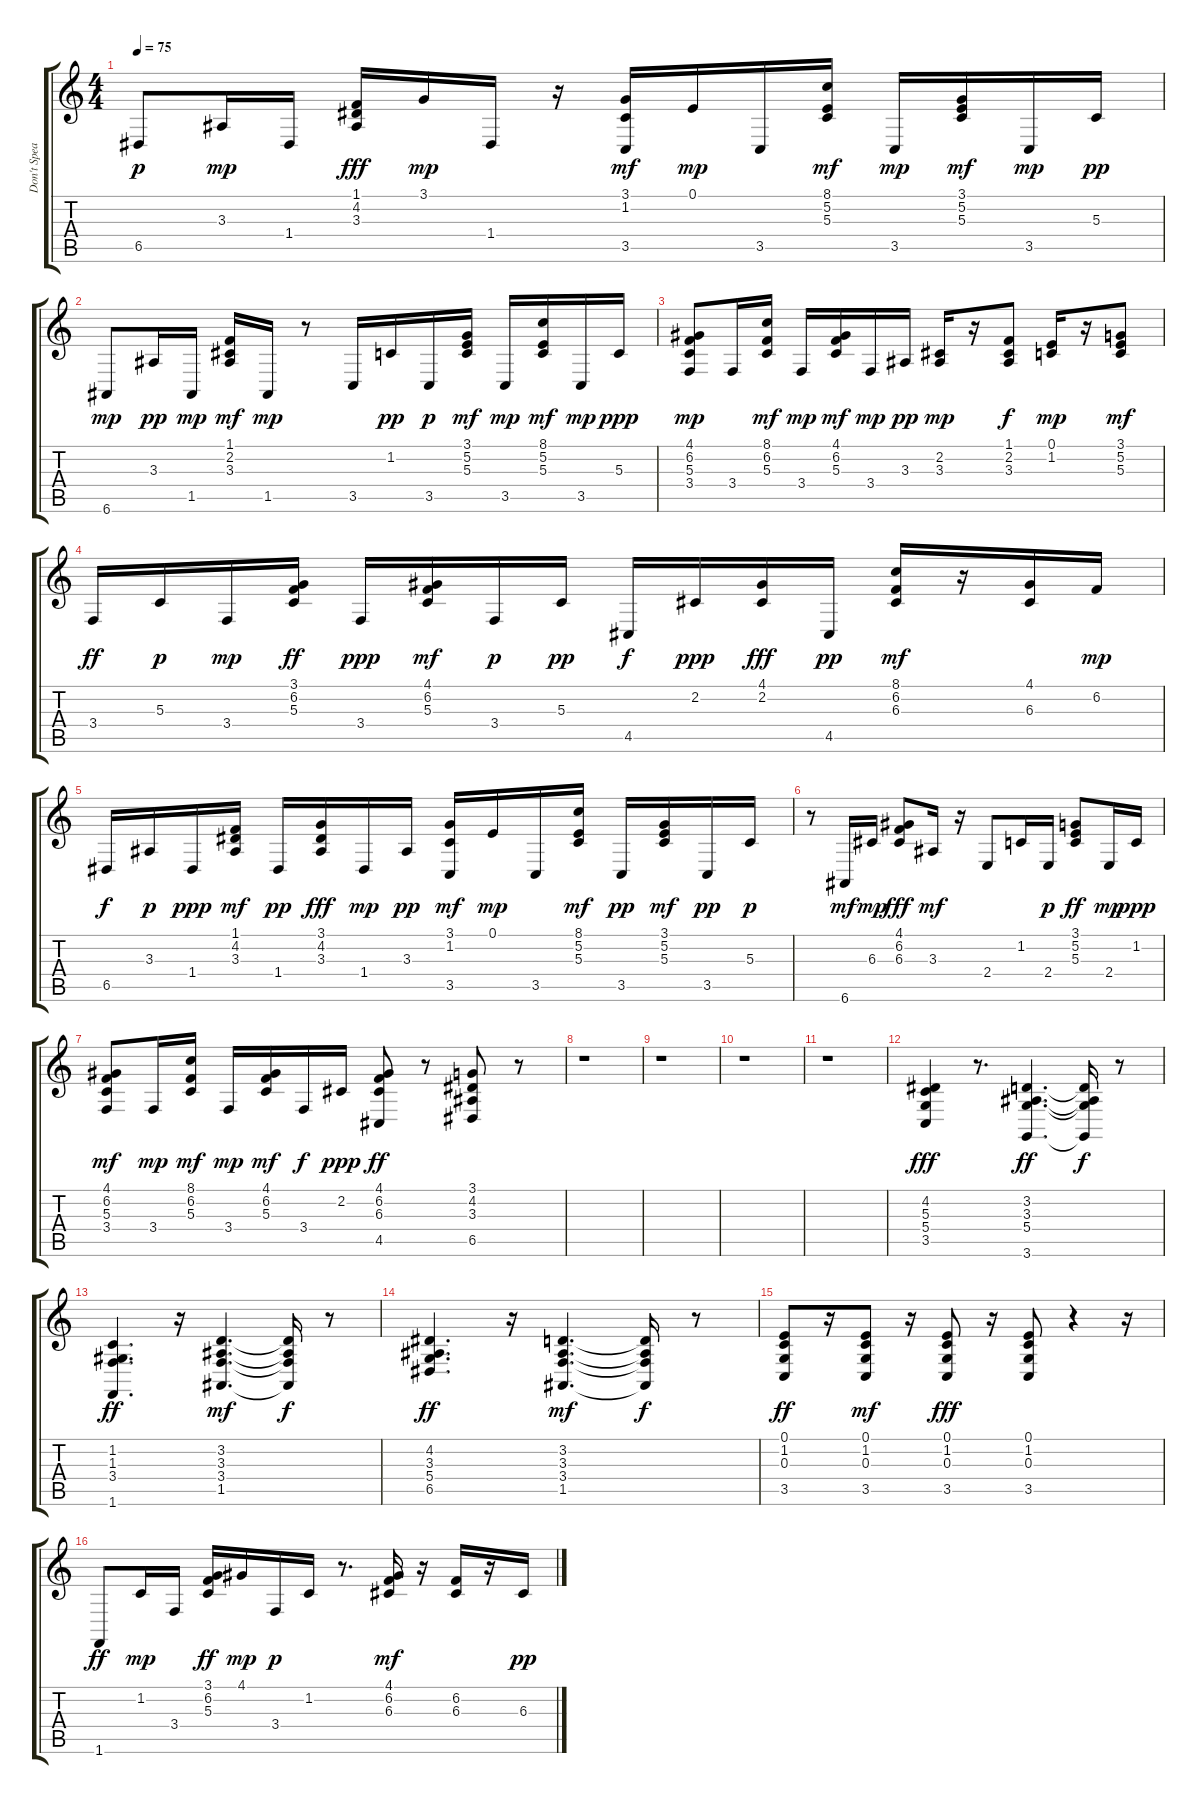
\track ("Don't Speak" "Don't Spea") {instrument acousticgrandpiano}
\staff {score tabs}
\tuning (E4 B3 G3 D3 A2 E2) {hide}
\ts (4 4)
\tempo 75
\clef g2
\ks c
6.5.8{dy p} 3.3.16{dy mp} 1.4.16 (1.1 4.2 3.3).16{dy fff} 3.1.16{dy mp} 1.4.16 r.16 (3.1 1.2 3.5).16{dy mf} 0.1.16{dy mp} 3.5.16 (8.1 5.2 5.3).16{dy mf} 3.5.16{dy mp} (3.1 5.2 5.3).16{dy mf} 3.5.16{dy mp} 5.3.16{dy pp} |
6.6.8{dy mp} 3.3.16{dy pp} 1.5.16{dy mp} (1.1 2.2 3.3).16{dy mf} 1.5.16{dy mp} r.8 3.5.16 1.2.16{dy pp} 3.5.16{dy p} (3.1 5.2 5.3).16{dy mf} 3.5.16{dy mp} (8.1 5.2 5.3).16{dy mf} 3.5.16{dy mp} 5.3.16{dy ppp} |
(4.1 6.2 5.3 3.4).8{dy mp} 3.4.16 (8.1 6.2 5.3).16{dy mf} 3.4.16{dy mp} (4.1 6.2 5.3).16{dy mf} 3.4.16{dy mp} 3.3.16{dy pp} (2.2 3.3).16{dy mp} r.16 (1.1 2.2 3.3).8{dy f} (0.1 1.2).16{dy mp} r.16 (3.1 5.2 5.3).8{dy mf} |
3.4.16{dy ff} 5.3.16{dy p} 3.4.16{dy mp} (3.1 6.2 5.3).16{dy ff} 3.4.16{dy ppp} (4.1 6.2 5.3).16{dy mf} 3.4.16{dy p} 5.3.16{dy pp} 4.5.16{dy f} 2.2.16{dy ppp} (4.1 2.2).16{dy fff} 4.5.16{dy pp} (8.1 6.2 6.3).16{dy mf} r.16 (4.1 6.3).16 6.2.16{dy mp} |
6.5.16{dy f} 3.3.16{dy p} 1.4.16{dy ppp} (1.1 4.2 3.3).16{dy mf} 1.4.16{dy pp} (3.1 4.2 3.3).16{dy fff} 1.4.16{dy mp} 3.3.16{dy pp} (3.1 1.2 3.5).16{dy mf} 0.1.16{dy mp} 3.5.16 (8.1 5.2 5.3).16{dy mf} 3.5.16{dy pp} (3.1 5.2 5.3).16{dy mf} 3.5.16{dy pp} 5.3.16{dy p} |
r.8 6.6.16{dy mf} 6.3.16{dy mp} (4.1 6.2 6.3).8{dy fff} 3.3.16{dy mf} r.16 2.4.8 1.2.16 2.4.16{dy p} (3.1 5.2 5.3).8{dy ff} 2.4.16{dy mp} 1.2.16{dy ppp} |
(4.1 6.2 5.3 3.4).8{dy mf} 3.4.16{dy mp} (8.1 6.2 5.3).16{dy mf} 3.4.16{dy mp} (4.1 6.2 5.3).16{dy mf} 3.4.16{dy f} 2.2.16{dy ppp} (4.1 6.2 6.3 4.5).8{dy ff} r.8 (3.1 4.2 3.3 6.5).8 r.8 |
r.1 |
r.1 |
r.1 |
r.1 |
(4.2 5.3 5.4 3.5).4{dy fff} r.8{d} (3.2 3.3 5.4 3.6).4{d dy ff} (3.2{t} 3.3{t} 5.4{t} 3.6{t}).16{dy f} r.8 |
(1.2 1.3 3.4 1.6).4{d dy ff} r.16 (3.2 3.3 3.4 1.5).4{d dy mf} (3.2{t} 3.3{t} 3.4{t} 1.5{t}).16{dy f} r.8 |
(4.2 3.3 5.4 6.5).4{d dy ff} r.16 (3.2 3.3 3.4 1.5).4{d dy mf} (3.2{t} 3.3{t} 3.4{t} 1.5{t}).16{dy f} r.8 |
(0.1 1.2 0.3 3.5).8{dy ff} r.16 (0.1 1.2 0.3 3.5).8{dy mf} r.16 (0.1 1.2 0.3 3.5).8{dy fff} r.16 (0.1 1.2 0.3 3.5).8 r.4 r.16 |
1.6.8{dy ff} 1.2.16{dy mp} 3.4.16 (3.1 6.2 5.3).16{dy ff} 4.1.16{dy mp} 3.4.16{dy p} 1.2.16 r.8{d} (4.1 6.2 6.3).16{dy mf} r.16 (6.2 6.3).16 r.16 6.3.16{dy pp}
